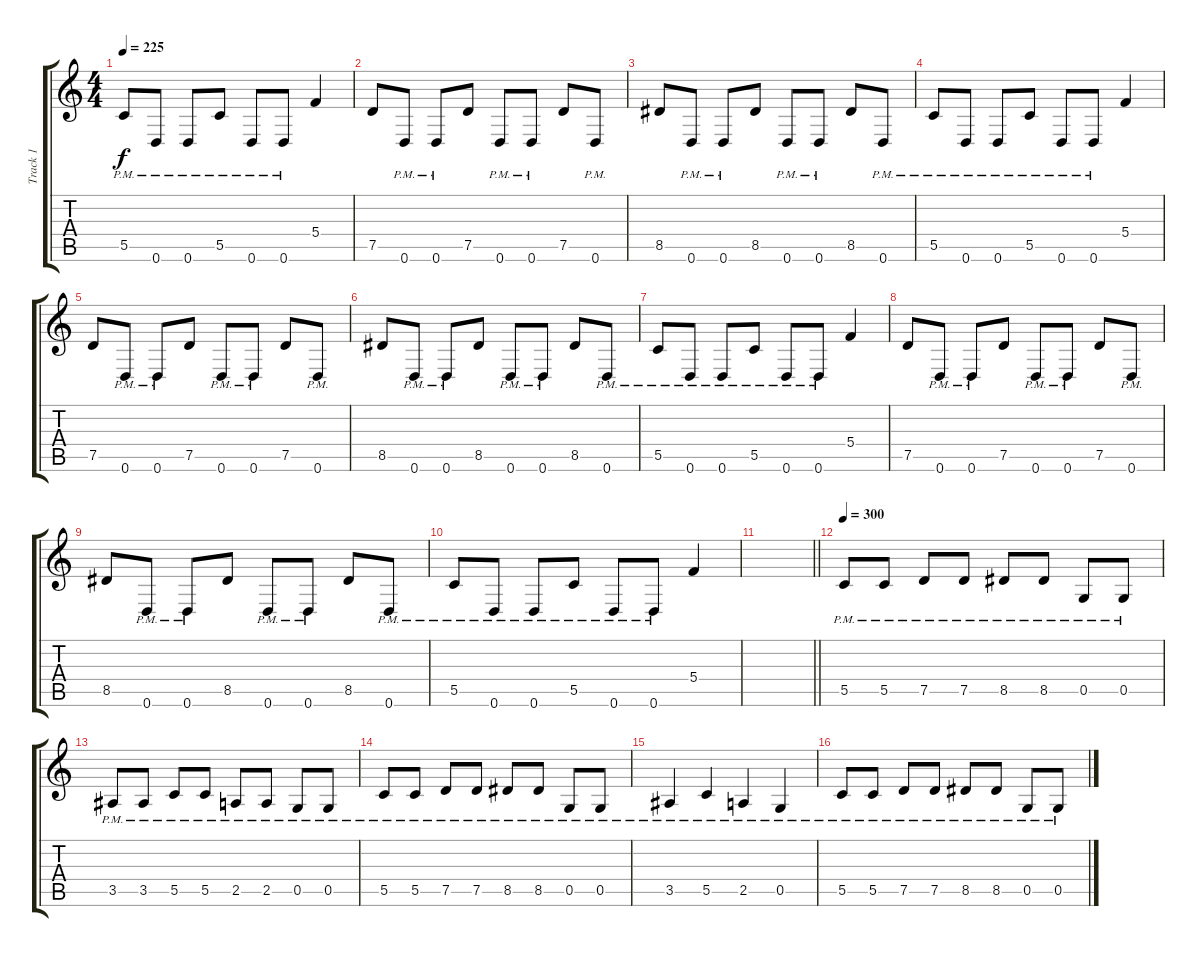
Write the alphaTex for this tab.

\track ("Track 1" "Track 1") {instrument distortionguitar}
\staff {score tabs}
\tuning (D4 A3 F3 C3 G2 D2) {hide}
\ts (4 4)
\tempo 225
\clef g2
\ks c
5.5{pm}.8{dy f} 0.6{pm}.8 0.6{pm}.8 5.5{pm}.8 0.6{pm}.8 0.6{pm}.8 5.4.4 |
7.5.8 0.6{pm}.8 0.6{pm}.8 7.5.8 0.6{pm}.8 0.6{pm}.8 7.5.8 0.6{pm}.8 |
8.5.8 0.6{pm}.8 0.6{pm}.8 8.5.8 0.6{pm}.8 0.6{pm}.8 8.5.8 0.6{pm}.8 |
5.5{pm}.8 0.6{pm}.8 0.6{pm}.8 5.5{pm}.8 0.6{pm}.8 0.6{pm}.8 5.4.4 |
7.5.8 0.6{pm}.8 0.6{pm}.8 7.5.8 0.6{pm}.8 0.6{pm}.8 7.5.8 0.6{pm}.8 |
8.5.8 0.6{pm}.8 0.6{pm}.8 8.5.8 0.6{pm}.8 0.6{pm}.8 8.5.8 0.6{pm}.8 |
5.5{pm}.8 0.6{pm}.8 0.6{pm}.8 5.5{pm}.8 0.6{pm}.8 0.6{pm}.8 5.4.4 |
7.5.8 0.6{pm}.8 0.6{pm}.8 7.5.8 0.6{pm}.8 0.6{pm}.8 7.5.8 0.6{pm}.8 |
8.5.8 0.6{pm}.8 0.6{pm}.8 8.5.8 0.6{pm}.8 0.6{pm}.8 8.5.8 0.6{pm}.8 |
5.5{pm}.8 0.6{pm}.8 0.6{pm}.8 5.5{pm}.8 0.6{pm}.8 0.6{pm}.8 5.4.4 |
\barLineRight lightlight
|
\section ("" "")
\tempo 300
5.5{pm}.8 5.5{pm}.8 7.5{pm}.8 7.5{pm}.8 8.5{pm}.8 8.5{pm}.8 0.5{pm}.8 0.5{pm}.8 |
3.5{pm}.8 3.5{pm}.8 5.5{pm}.8 5.5{pm}.8 2.5{pm}.8 2.5{pm}.8 0.5{pm}.8 0.5{pm}.8 |
5.5{pm}.8 5.5{pm}.8 7.5{pm}.8 7.5{pm}.8 8.5{pm}.8 8.5{pm}.8 0.5{pm}.8 0.5{pm}.8 |
3.5{pm}.4 5.5{pm}.4 2.5{pm}.4 0.5{pm}.4 |
5.5{pm}.8 5.5{pm}.8 7.5{pm}.8 7.5{pm}.8 8.5{pm}.8 8.5{pm}.8 0.5{pm}.8 0.5{pm}.8
